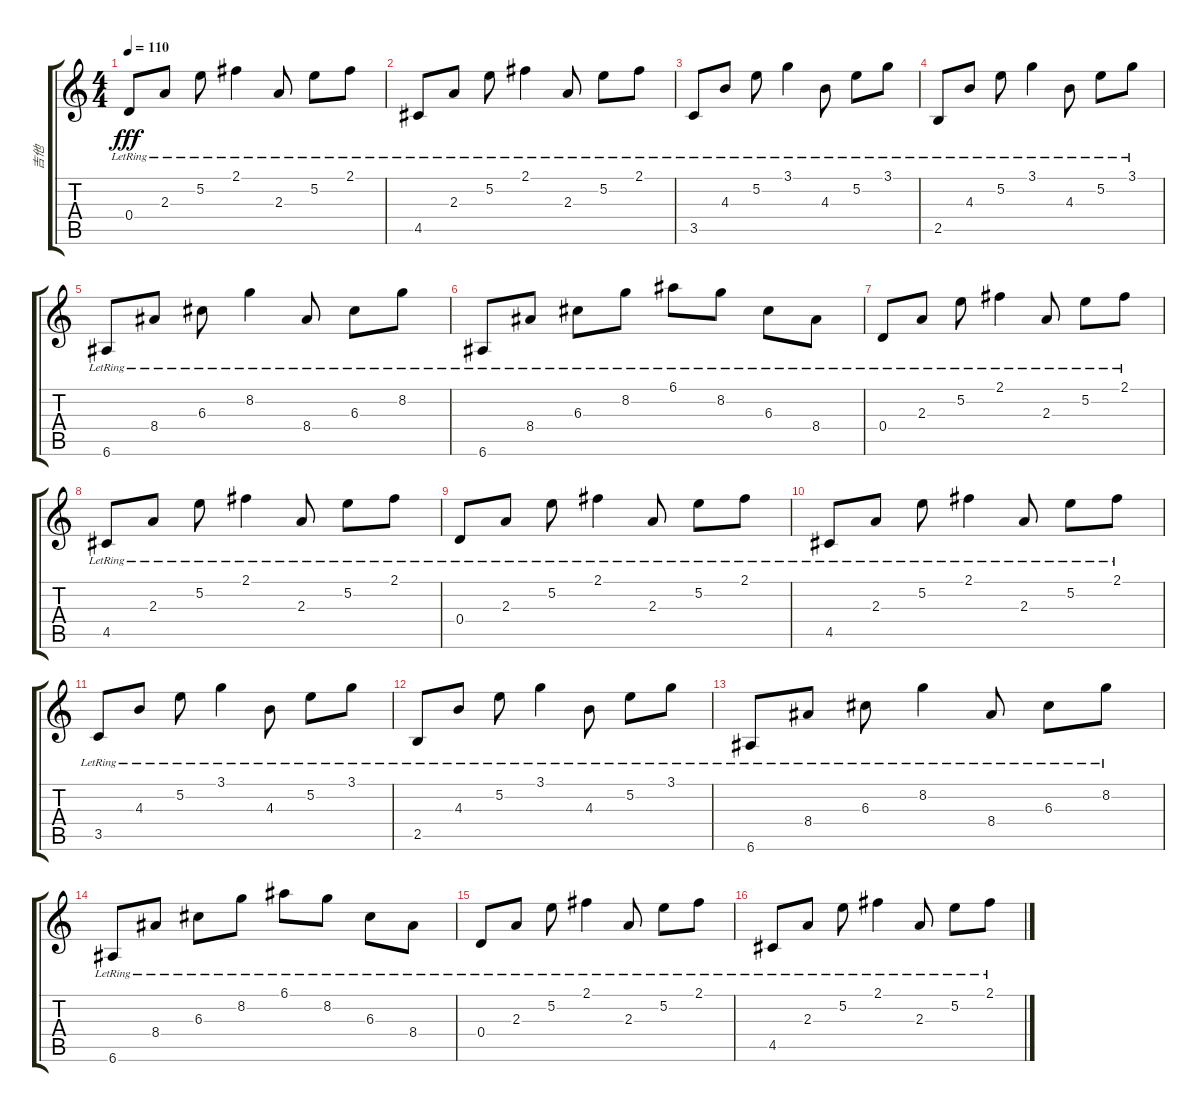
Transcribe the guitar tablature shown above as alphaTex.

\track ("吉他" "吉他") {instrument acousticguitarsteel}
\staff {score tabs}
\tuning (E4 B3 G3 D3 A2 E2) {hide}
\ts (4 4)
\tempo 110
\clef g2
\ks c
0.4{lr}.8{dy fff} 2.3{lr}.8 5.2{lr}.8 2.1{lr}.4 2.3{lr}.8 5.2{lr}.8 2.1{lr}.8 |
4.5{lr}.8 2.3{lr}.8 5.2{lr}.8 2.1{lr}.4 2.3{lr}.8 5.2{lr}.8 2.1{lr}.8 |
3.5{lr}.8 4.3{lr}.8 5.2{lr}.8 3.1{lr}.4 4.3{lr}.8 5.2{lr}.8 3.1{lr}.8 |
2.5{lr}.8 4.3{lr}.8 5.2{lr}.8 3.1{lr}.4 4.3{lr}.8 5.2{lr}.8 3.1{lr}.8 |
6.6{lr}.8 8.4{lr}.8 6.3{lr}.8 8.2{lr}.4 8.4{lr}.8 6.3{lr}.8 8.2{lr}.8 |
6.6{lr}.8 8.4{lr}.8 6.3{lr}.8 8.2{lr}.8 6.1{lr}.8 8.2{lr}.8 6.3{lr}.8 8.4{lr}.8 |
0.4{lr}.8 2.3{lr}.8 5.2{lr}.8 2.1{lr}.4 2.3{lr}.8 5.2{lr}.8 2.1{lr}.8 |
4.5{lr}.8 2.3{lr}.8 5.2{lr}.8 2.1{lr}.4 2.3{lr}.8 5.2{lr}.8 2.1{lr}.8 |
0.4{lr}.8 2.3{lr}.8 5.2{lr}.8 2.1{lr}.4 2.3{lr}.8 5.2{lr}.8 2.1{lr}.8 |
4.5{lr}.8 2.3{lr}.8 5.2{lr}.8 2.1{lr}.4 2.3{lr}.8 5.2{lr}.8 2.1{lr}.8 |
3.5{lr}.8 4.3{lr}.8 5.2{lr}.8 3.1{lr}.4 4.3{lr}.8 5.2{lr}.8 3.1{lr}.8 |
2.5{lr}.8 4.3{lr}.8 5.2{lr}.8 3.1{lr}.4 4.3{lr}.8 5.2{lr}.8 3.1{lr}.8 |
6.6{lr}.8 8.4{lr}.8 6.3{lr}.8 8.2{lr}.4 8.4{lr}.8 6.3{lr}.8 8.2{lr}.8 |
6.6{lr}.8 8.4{lr}.8 6.3{lr}.8 8.2{lr}.8 6.1{lr}.8 8.2{lr}.8 6.3{lr}.8 8.4{lr}.8 |
0.4{lr}.8 2.3{lr}.8 5.2{lr}.8 2.1{lr}.4 2.3{lr}.8 5.2{lr}.8 2.1{lr}.8 |
4.5{lr}.8 2.3{lr}.8 5.2{lr}.8 2.1{lr}.4 2.3{lr}.8 5.2{lr}.8 2.1{lr}.8
